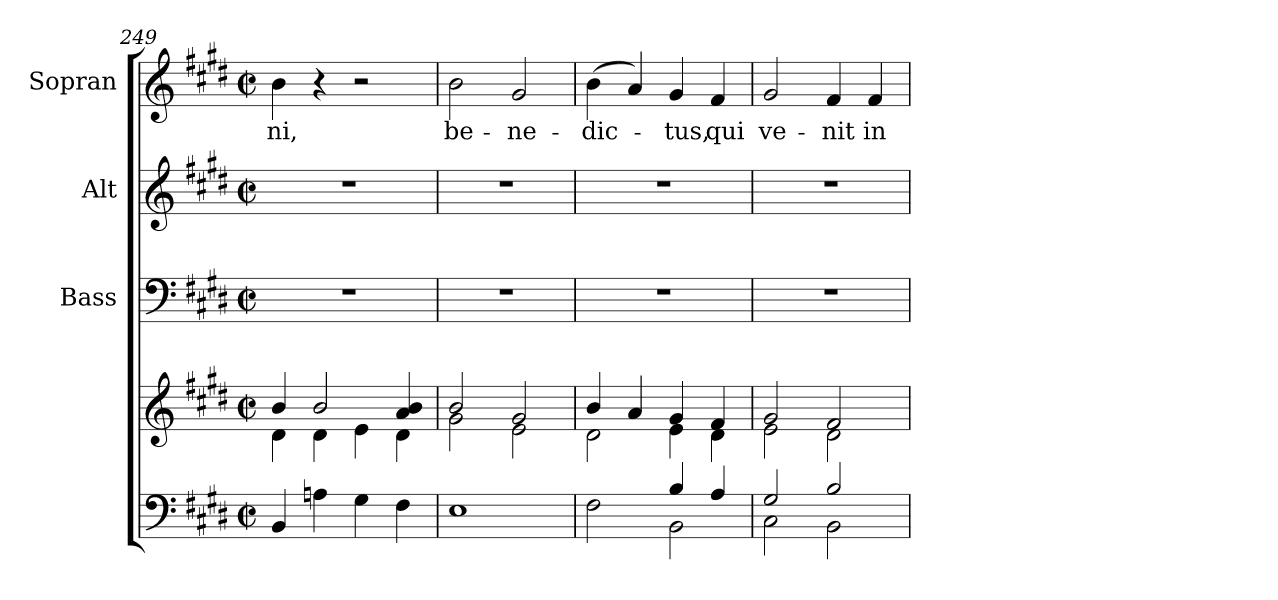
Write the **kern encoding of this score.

**kern	**kern	**kern	**kern	**kern	**text
*part4	*part4	*part3	*part2	*part1	*part1
*staff5	*staff4	*staff3	*staff2	*staff1	*staff1
*	*	*I"Bass	*I"Alt	*I"Sopran	*
*	*	*I'B.	*I'A.	*I'S.	*
*clefF4	*clefG2	*clefF4	*clefG2	*clefG2	*
*k[f#c#g#d#]	*k[f#c#g#d#]	*k[f#c#g#d#]	*k[f#c#g#d#]	*k[f#c#g#d#]	*
*E:	*E:	*E:	*E:	*E:	*
*M2/2	*M2/2	*M2/2	*M2/2	*M2/2	*
*met(c|)	*met(c|)	*met(c|)	*met(c|)	*met(c|)	*
=249	=249	=249	=249	=249	=249
*	*^	*	*	*	*
!	!	!	!	!	!	!LO:LY:b
4BB/	4b/	4d#\	1r	1r	4b\	-ni,
4An\	2b/	4d#\	.	.	4r	.
4G#\	.	4e\	.	.	2r	.
4F#\	4a/ 4b/	4d#\	.	.	.	.
=250	=250	=250	=250	=250	=250	=250
!	!	!	!	!	!	!LO:LY:b
1E	2b/	2g#\	1r	1r	2b\	be-
!	!	!	!	!	!	!LO:LY:b
.	2g#/	2e\	.	.	2g#/	-ne-
=251	=251	=251	=251	=251	=251	=251
*^	*	*	*	*	*	*
!	!	!	!	!	!	!	!LO:LY:b
2ryy	2F#\	4b/	2d#\	1r	1r	(>4b\	-dic-
.	.	4a/	.	.	.	4a/)	.
!	!	!	!	!	!	!	!LO:LY:b
4B/	2BB\	4g#/	4e\	.	.	4g#/	-tus,
!	!	!	!	!	!	!	!LO:LY:b
4A/	.	4f#/	4d#\	.	.	4f#/	qui
!!LO:PB:g=z
=252	=252	=252	=252	=252	=252	=252	=252
!	!	!	!	!	!	!	!LO:LY:b
2G#/	2C#\	2g#/	2e\	1r	1r	2g#/	ve-
!	!	!	!	!	!	!	!LO:LY:b
2B/	2BB\	2f#/	2d#\	.	.	4f#/	-nit
!	!	!	!	!	!	!	!LO:LY:b
.	.	.	.	.	.	4f#/	in
*v	*v	*	*	*	*	*	*
*	*v	*v	*	*	*	*
=	=	=	=	=	=
*-	*-	*-	*-	*-	*-
